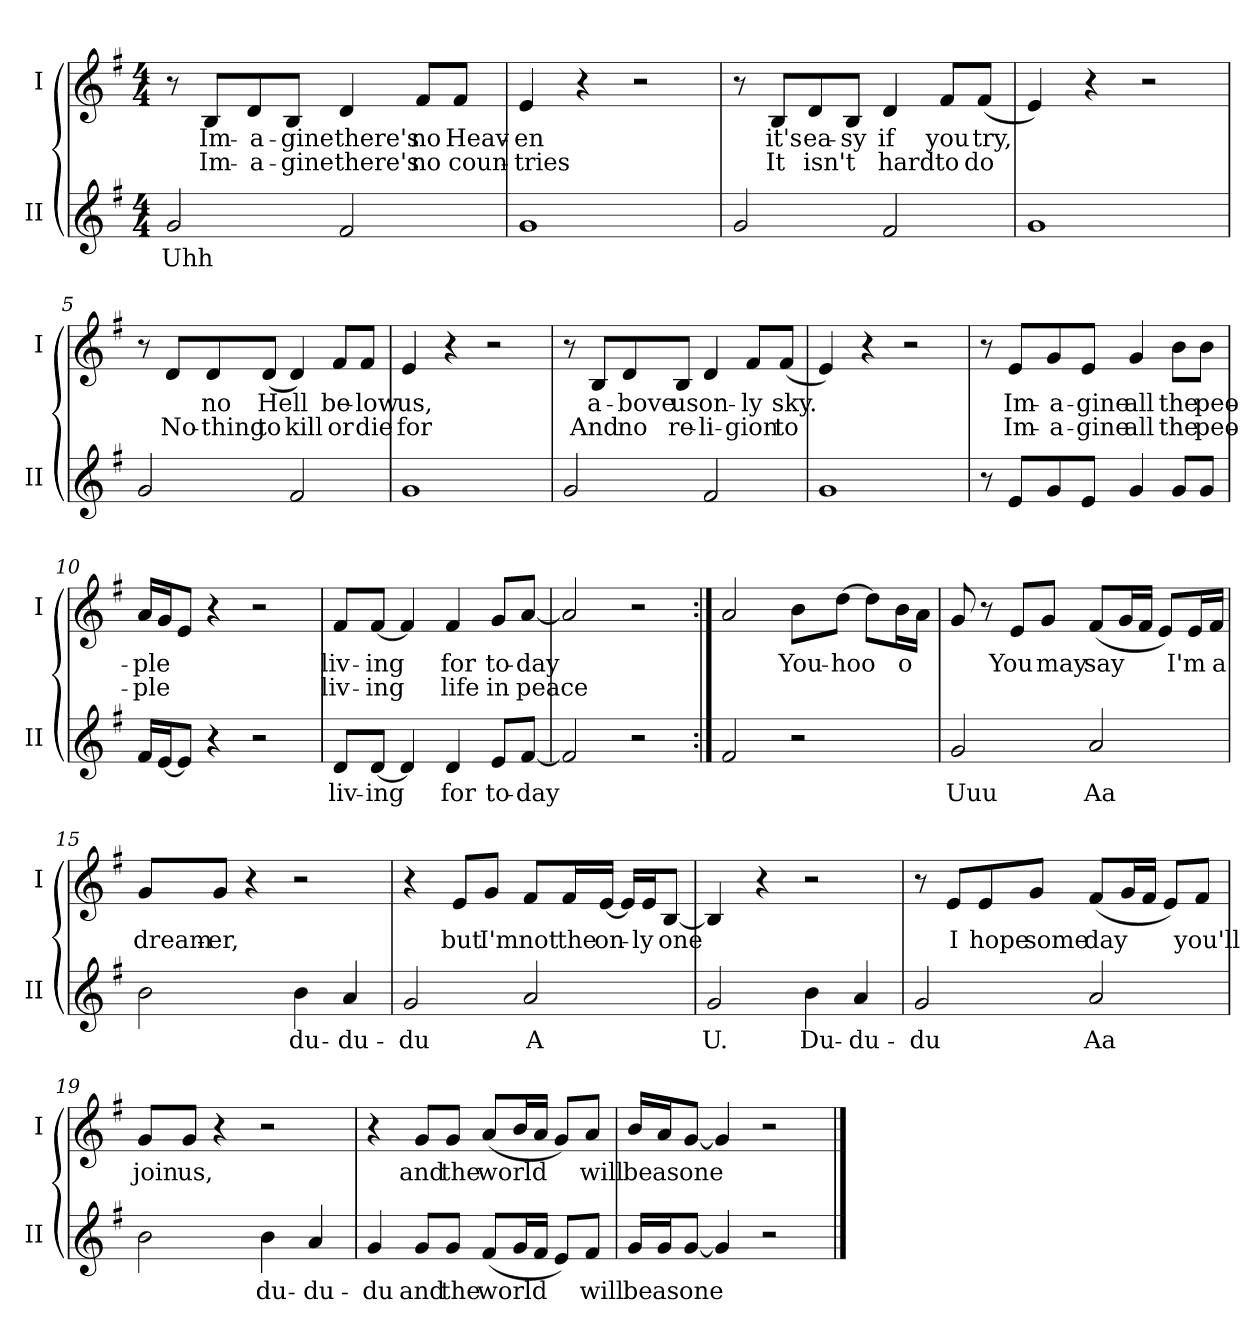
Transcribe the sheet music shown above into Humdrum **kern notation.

**kern	**text	**kern	**text	**text
*part2	*part2	*part1	*part1	*part1
*staff2	*staff2	*staff1	*staff1	*staff1
*I"II	*	*I"I	*	*
*I'II	*	*I'I	*	*
*clefG2	*	*clefG2	*	*
*k[f#]	*	*k[f#]	*	*
*M4/4	*	*M4/4	*	*
=1	=1	=1	=1	=1
!	!LO:LY:b	!	!	!
2g/	Uhh	8r	.	.
!	!	!	!LO:LY:b	!LO:LY:b
.	.	8B/L	Im-	Im-
!	!	!	!LO:LY:b	!LO:LY:b
.	.	8d/	-a-	-a-
!	!	!	!LO:LY:b	!LO:LY:b
.	.	8B/J	-gine	-gine
!	!	!	!LO:LY:b	!LO:LY:b
2f#/	.	4d/	there's	there's
!	!	!	!LO:LY:b	!LO:LY:b
.	.	8f#/L	no	no
!	!	!	!LO:LY:b	!LO:LY:b
.	.	8f#/J	Heav-	coun-
=2	=2	=2	=2	=2
!	!	!	!LO:LY:b	!LO:LY:b
1g	.	4e/	-en	-tries
.	.	4r	.	.
.	.	2r	.	.
=3	=3	=3	=3	=3
2g/	.	8r	.	.
!	!	!	!LO:LY:b	!LO:LY:b
.	.	8B/L	it's	It
!	!	!	!LO:LY:b	!LO:LY:b
.	.	8d/	ea-	isn't
!	!	!	!LO:LY:b	!
.	.	8B/J	-sy	.
!	!	!	!LO:LY:b	!LO:LY:b
2f#/	.	4d/	if	hard
!	!	!	!LO:LY:b	!LO:LY:b
.	.	8f#/L	you	to
!	!	!	!LO:LY:b	!LO:LY:b
.	.	(<8f#/J	try,	do
=4	=4	=4	=4	=4
1g	.	4e/)	.	.
.	.	4r	.	.
.	.	2r	.	.
=5	=5	=5	=5	=5
2g/	.	8r	.	.
!	!	!	!	!LO:LY:b
.	.	8d/L	.	No-
!	!	!	!LO:LY:b	!LO:LY:b
.	.	8d/	no	-thing
!	!	!	!LO:LY:b	!LO:LY:b
.	.	(<8d/J	Hell	to
!	!	!	!	!LO:LY:b
2f#/	.	4d/)	.	kill
!	!	!	!LO:LY:b	!LO:LY:b
.	.	8f#/L	be-	or
!	!	!	!LO:LY:b	!LO:LY:b
.	.	8f#/J	-low	die
!!LO:LB:g=z
=6	=6	=6	=6	=6
!	!	!	!LO:LY:b	!LO:LY:b
1g	.	4e/	us,	for
.	.	4r	.	.
.	.	2r	.	.
=7	=7	=7	=7	=7
2g/	.	8r	.	.
!	!	!	!LO:LY:b	!LO:LY:b
.	.	8B/L	a-	And
!	!	!	!LO:LY:b	!LO:LY:b
.	.	8d/	-bove	no
!	!	!	!LO:LY:b	!LO:LY:b
.	.	8B/J	us	re-
!	!	!	!LO:LY:b	!LO:LY:b
2f#/	.	4d/	on-	-li-
!	!	!	!LO:LY:b	!LO:LY:b
.	.	8f#/L	-ly	-gion
!	!	!	!LO:LY:b	!LO:LY:b
.	.	(<8f#/J	sky.	to
=8	=8	=8	=8	=8
1g	.	4e/)	.	.
.	.	4r	.	.
.	.	2r	.	.
=9	=9	=9	=9	=9
8r	.	8r	.	.
!	!	!	!LO:LY:b	!LO:LY:b
8e/L	.	8e/L	Im-	Im-
!	!	!	!LO:LY:b	!LO:LY:b
8g/	.	8g/	-a-	-a-
!	!	!	!LO:LY:b	!LO:LY:b
8e/J	.	8e/J	-gine	-gine
!	!	!	!LO:LY:b	!LO:LY:b
4g/	.	4g/	all	all
!	!	!	!LO:LY:b	!LO:LY:b
8g/L	.	8b\L	the	the
!	!	!	!LO:LY:b	!LO:LY:b
8g/J	.	8b\J	peo-	peo-
=10	=10	=10	=10	=10
!	!	!	!LO:LY:b	!LO:LY:b
16f#/LL	.	16a/LL	-ple	-ple
[16e/J	.	16g/J	.	.
8e/J]	.	8e/J	.	.
4r	.	4r	.	.
2r	.	2r	.	.
=11	=11	=11	=11	=11
!	!LO:LY:b	!	!LO:LY:b	!LO:LY:b
8d/L	liv-	8f#/L	liv-	liv-
!	!LO:LY:b	!	!LO:LY:b	!LO:LY:b
[8d/J	-ing	[8f#/J	-ing	-ing
4d/]	.	4f#/]	.	.
!	!LO:LY:b	!	!LO:LY:b	!LO:LY:b
4d/	for	4f#/	for	life
!	!LO:LY:b	!	!LO:LY:b	!LO:LY:b
8e/L	to-	8g/L	to-	in
!	!LO:LY:b	!	!LO:LY:b	!LO:LY:b
[8f#/J	-day	[8a/J	-day	peace
=12	=12	=12	=12	=12
2f#/]	.	2a/]	.	.
2r	.	2r	.	.
!!LO:LB:g=z
=13:|!	=13:|!	=13:|!	=13:|!	=13:|!
2f#/	.	2a/	.	.
!	!	!	!LO:LY:b	!
2r	.	8b\L	You-	.
!	!	!	!LO:LY:b	!
.	.	[8dd\J	-hoo	.
.	.	8dd\L]	.	.
!	!	!	!LO:LY:b	!
.	.	16b\L	o	.
.	.	16a\JJ	.	.
=14	=14	=14	=14	=14
!	!LO:LY:b	!	!	!
2g/	Uuu	8g/	.	.
.	.	8r	.	.
!	!	!	!LO:LY:b	!
.	.	8e/L	You	.
!	!	!	!LO:LY:b	!
.	.	8g/J	may	.
!	!LO:LY:b	!	!LO:LY:b	!
2a/	Aa	(<8f#/L	say	.
.	.	16g/L	.	.
.	.	16f#/JJ	.	.
.	.	8e/L)	.	.
!	!	!	!LO:LY:b	!
.	.	16e/L	I'm	.
!	!	!	!LO:LY:b	!
.	.	16f#/JJ	a	.
=15	=15	=15	=15	=15
!	!	!	!LO:LY:b	!
2b\	.	8g/L	dream-	.
!	!	!	!LO:LY:b	!
.	.	8g/J	-er,	.
.	.	4r	.	.
!	!LO:LY:b	!	!	!
4b\	du-	2r	.	.
!	!LO:LY:b	!	!	!
4a/	-du-	.	.	.
=16	=16	=16	=16	=16
!	!LO:LY:b	!	!	!
2g/	-du	4r	.	.
!	!	!	!LO:LY:b	!
.	.	8e/L	but	.
!	!	!	!LO:LY:b	!
.	.	8g/J	I'm	.
!	!LO:LY:b	!	!LO:LY:b	!
2a/	A	8f#/L	not	.
!	!	!	!LO:LY:b	!
.	.	16f#/L	the	.
!	!	!	!LO:LY:b	!
.	.	[16e/JJ	on-	.
.	.	16e/LL]	.	.
!	!	!	!LO:LY:b	!
.	.	16e/J	-ly	.
!	!	!	!LO:LY:b	!
.	.	[8B/J	one	.
=17	=17	=17	=17	=17
!	!LO:LY:b	!	!	!
2g/	U.	4B/]	.	.
.	.	4r	.	.
!	!LO:LY:b	!	!	!
4b\	Du-	2r	.	.
!	!LO:LY:b	!	!	!
4a/	-du-	.	.	.
!!LO:LB:g=z
=18	=18	=18	=18	=18
!	!LO:LY:b	!	!	!
2g/	-du	8r	.	.
!	!	!	!LO:LY:b	!
.	.	8e/L	I	.
!	!	!	!LO:LY:b	!
.	.	8e/	hope	.
!	!	!	!LO:LY:b	!
.	.	8g/J	some	.
!	!LO:LY:b	!	!LO:LY:b	!
2a/	Aa	(<8f#/L	day	.
.	.	16g/L	.	.
.	.	16f#/JJ	.	.
.	.	8e/L)	.	.
!	!	!	!LO:LY:b	!
.	.	8f#/J	you'll	.
=19	=19	=19	=19	=19
!	!	!	!LO:LY:b	!
2b\	.	8g/L	join	.
!	!	!	!LO:LY:b	!
.	.	8g/J	us,	.
.	.	4r	.	.
!	!LO:LY:b	!	!	!
4b\	du-	2r	.	.
!	!LO:LY:b	!	!	!
4a/	-du-	.	.	.
=20	=20	=20	=20	=20
!	!LO:LY:b	!	!	!
4g/	-du	4r	.	.
!	!LO:LY:b	!	!LO:LY:b	!
8g/L	and	8g/L	and	.
!	!LO:LY:b	!	!LO:LY:b	!
8g/J	the	8g/J	the	.
!	!LO:LY:b	!	!LO:LY:b	!
(<8f#/L	world	(<8a/L	world	.
16g/L	.	16b/L	.	.
16f#/JJ	.	16a/JJ	.	.
8e/L)	.	8g/L)	.	.
!	!LO:LY:b	!	!LO:LY:b	!
8f#/J	will	8a/J	will	.
=21	=21	=21	=21	=21
!	!LO:LY:b	!	!LO:LY:b	!
16g/LL	be	16b/LL	be	.
!	!LO:LY:b	!	!LO:LY:b	!
16g/J	as	16a/J	as	.
!	!LO:LY:b	!	!LO:LY:b	!
[8g/J	one	[8g/J	one	.
4g/]	.	4g/]	.	.
2r	.	2r	.	.
==	==	==	==	==
*-	*-	*-	*-	*-
